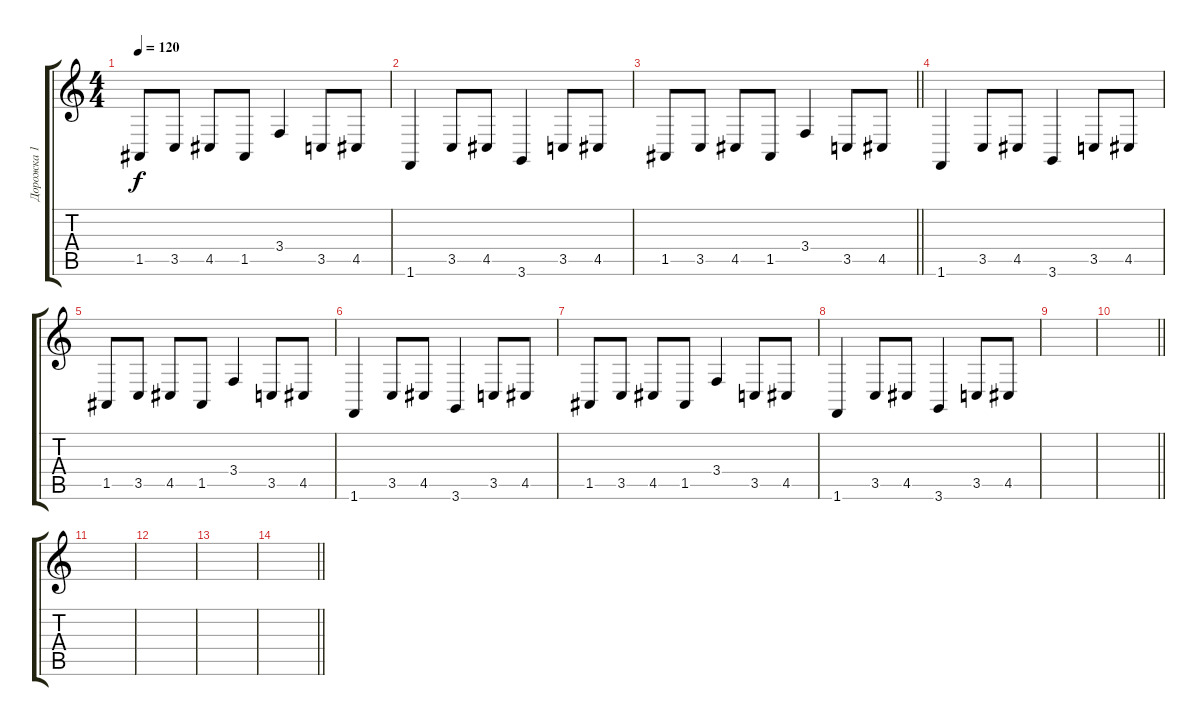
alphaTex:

\track ("Дорожка 1" "Дорожка 1") {instrument reedorgan}
\staff {score tabs}
\tuning (E4 B3 G3 D3 A2 E2) {hide}
\ts (4 4)
\tempo 120
\clef g2
\ks c
1.5.8{dy f} 3.5.8 4.5.8 1.5.8 3.4.4 3.5.8 4.5.8 |
1.6.4 3.5.8 4.5.8 3.6.4 3.5.8 4.5.8 |
\barLineRight lightlight
1.5.8 3.5.8 4.5.8 1.5.8 3.4.4 3.5.8 4.5.8 |
1.6.4 3.5.8 4.5.8 3.6.4 3.5.8 4.5.8 |
1.5.8 3.5.8 4.5.8 1.5.8 3.4.4 3.5.8 4.5.8 |
1.6.4 3.5.8 4.5.8 3.6.4 3.5.8 4.5.8 |
1.5.8 3.5.8 4.5.8 1.5.8 3.4.4 3.5.8 4.5.8 |
1.6.4 3.5.8 4.5.8 3.6.4 3.5.8 4.5.8 |
|
\barLineRight lightlight
|
|
|
|
\barLineRight lightlight
